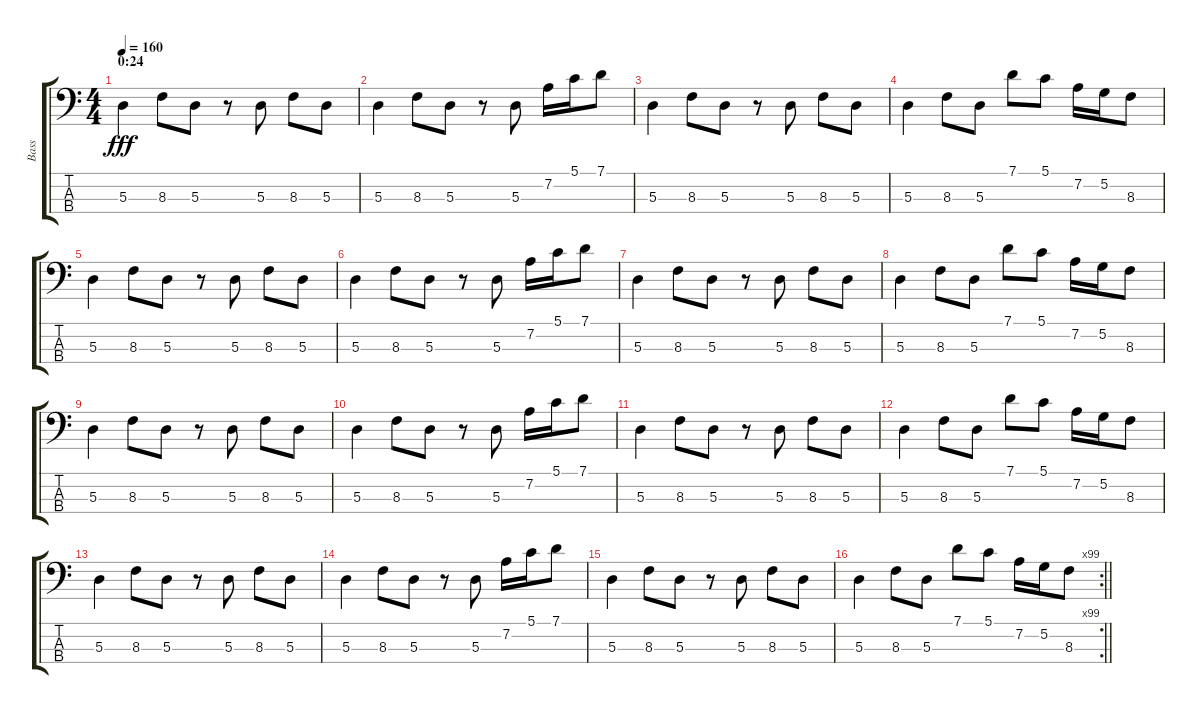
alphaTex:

\track ("Bass" "Bass") {instrument electricbassfinger}
\staff {score tabs}
\tuning (G2 D2 A1 E1) {hide}
\ts (4 4)
\section ("" "0:24")
\tempo 160
\clef f4
\ks c
5.3.4{dy fff} 8.3.8 5.3.8 r.8 5.3.8 8.3.8 5.3.8 |
5.3.4 8.3.8 5.3.8 r.8 5.3.8 7.2.16 5.1.16 7.1.8 |
5.3.4 8.3.8 5.3.8 r.8 5.3.8 8.3.8 5.3.8 |
5.3.4 8.3.8 5.3.8 7.1.8 5.1.8 7.2.16 5.2.16 8.3.8 |
5.3.4 8.3.8 5.3.8 r.8 5.3.8 8.3.8 5.3.8 |
5.3.4 8.3.8 5.3.8 r.8 5.3.8 7.2.16 5.1.16 7.1.8 |
5.3.4 8.3.8 5.3.8 r.8 5.3.8 8.3.8 5.3.8 |
5.3.4 8.3.8 5.3.8 7.1.8 5.1.8 7.2.16 5.2.16 8.3.8 |
5.3.4 8.3.8 5.3.8 r.8 5.3.8 8.3.8 5.3.8 |
5.3.4 8.3.8 5.3.8 r.8 5.3.8 7.2.16 5.1.16 7.1.8 |
5.3.4 8.3.8 5.3.8 r.8 5.3.8 8.3.8 5.3.8 |
5.3.4 8.3.8 5.3.8 7.1.8 5.1.8 7.2.16 5.2.16 8.3.8 |
5.3.4 8.3.8 5.3.8 r.8 5.3.8 8.3.8 5.3.8 |
5.3.4 8.3.8 5.3.8 r.8 5.3.8 7.2.16 5.1.16 7.1.8 |
5.3.4 8.3.8 5.3.8 r.8 5.3.8 8.3.8 5.3.8 |
\rc 99
\barLineRight lightlight
5.3.4 8.3.8 5.3.8 7.1.8 5.1.8 7.2.16 5.2.16 8.3.8
